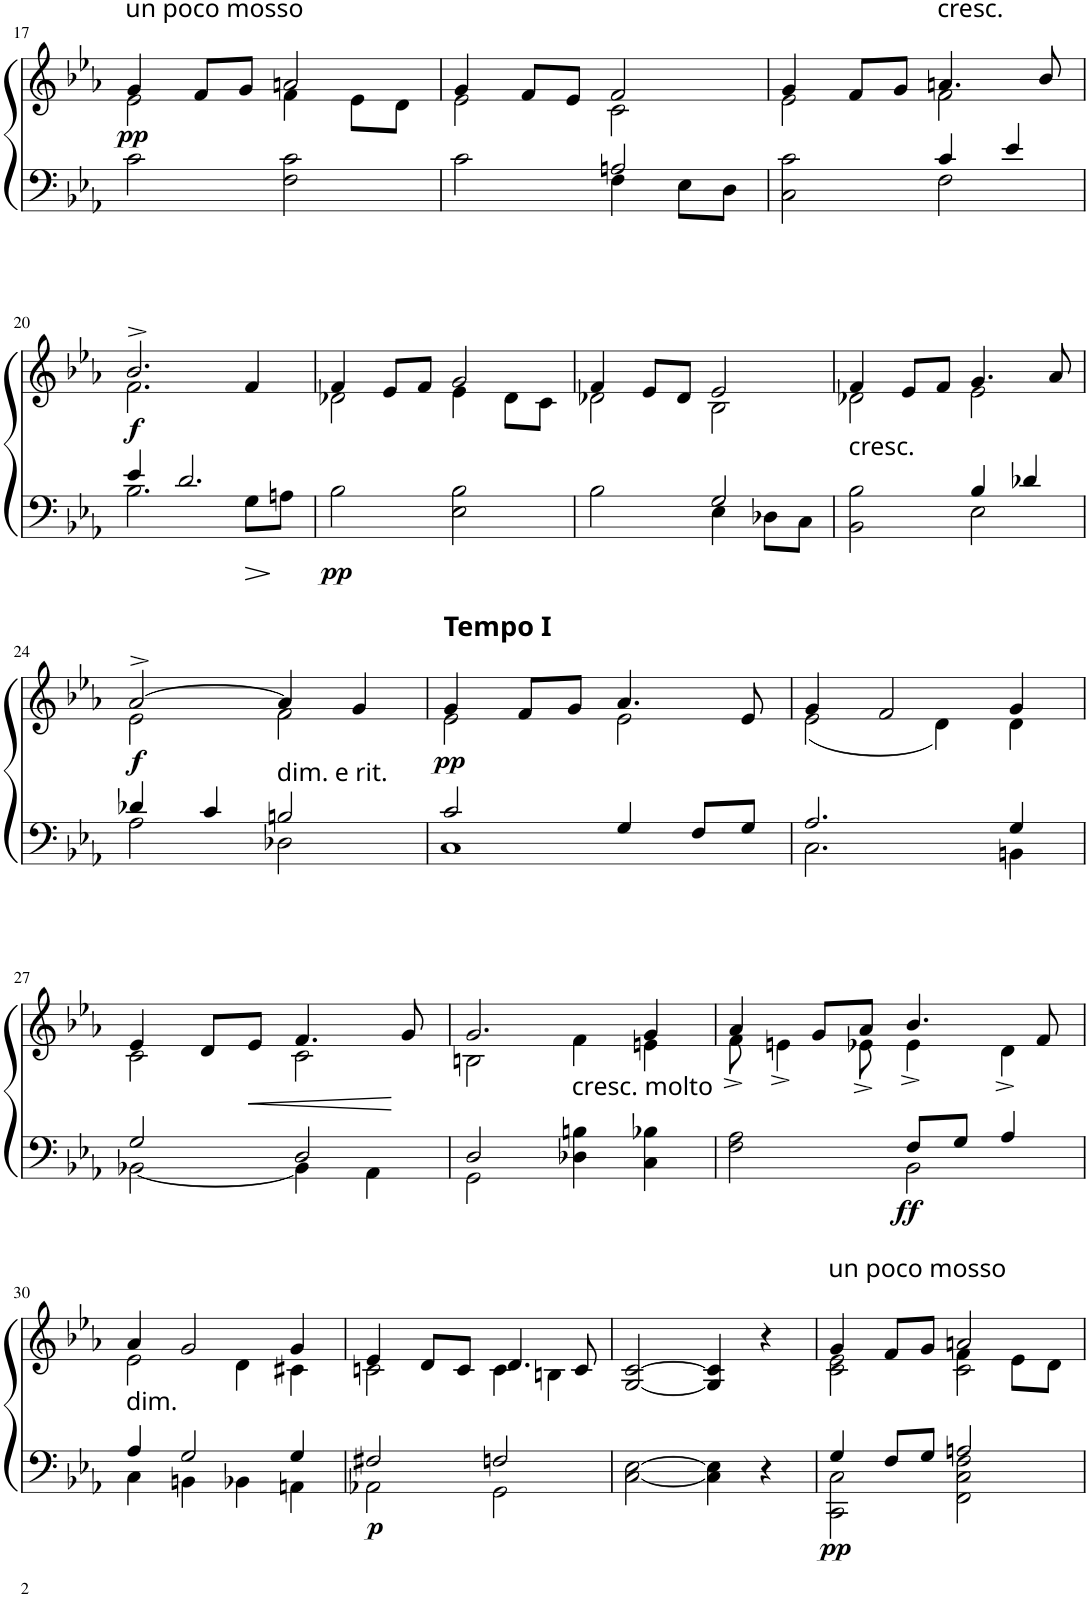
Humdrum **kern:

**kern	**kern	**dynam
*part1	*part1	*part1
*staff2	*staff1	*staff1/2
*I"Klavier	*	*
*I'Klav.	*	*
!!LO:PB:g=z
*clefF4	*clefG2	*
*k[b-e-a-]	*k[b-e-a-]	*
*E-:	*E-:	*
*M2/2	*M2/2	*
*met(c|)	*met(c|)	*
=17	=17	=17
*	*^	*
!	!LO:TX:a:t=un poco mosso	!	!
!	!	!	!LO:DY:b
2c\	4g/	2e-\	pp
.	8f/L	.	.
.	8g/J	.	.
2F\ 2c\	2an/	4f\	.
.	.	8e-\L	.
.	.	8d\J	.
=18	=18	=18	=18
*^	*	*	*
2c\	2ryy	4g/	2e-\	.
.	.	8f/L	.	.
.	.	8e-/J	.	.
2An/	4F\	2f/	2c\	.
.	8E-\L	.	.	.
.	8D\J	.	.	.
=19	=19	=19	=19	=19
2ryy	2C\ 2c\	4g/	2e-\	.
.	.	8f/L	.	.
.	.	8g/J	.	.
!	!	!LO:TX:a:t=cresc.	!	!
4c/	2F\	4.an/	2f\	.
4e-/	.	.	.	.
.	.	8b-/	.	.
!!LO:LB:g=z	!!
=20	=20	=20	=20	=20
!	!	!	!	!LO:DY:b
4e-/	2.B-\	2.b-^/	2.f\	f
2.d/	.	.	.	.
.	8G\L	4f/	4ryy	.
.	8An\J	.	.	.
=21	=21	=21	=21	=21
!	!	!	!	!LO:DY:b=2
*v	*v	*	*	*
2B-\	4f/	2d-X\	pp
.	8e-/L	.	.
.	8f/J	.	.
2E-\ 2B-\	2g/	4e-\	.
.	.	8d-\L	.
.	.	8c\J	.
=22	=22	=22	=22
*^	*	*	*
2ryy	2B-\	4f/	2d-X\	.
.	.	8e-/L	.	.
.	.	8d-/J	.	.
2G/	4E-\	2e-/	2B-\	.
.	8D-X\L	.	.	.
.	8C\J	.	.	.
=23	=23	=23	=23	=23
!LO:TX:a:t=cresc.	!	!	!	!
2ryy	2BB-\ 2B-\	4f/	2d-X\	.
.	.	8e-/L	.	.
.	.	8f/J	.	.
4B-/	2E-\	4.g/	2e-\	.
4d-X/	.	.	.	.
.	.	8a-/	.	.
!!LO:LB:g=z	!!
=24	=24	=24	=24	=24
!	!	!	!	!LO:DY:b
4d-X/	2A-\	[2a-^/	2e-\	f
4c/	.	.	.	.
!LO:TX:a:t=dim. e rit.	!	!	!	!
2Bn/	2D-X\	4a-/]	2f\	.
.	.	4g/	.	.
=25	=25	=25	=25	=25
!	!	!LO:TX:a:B:t=Tempo I	!	!
!	!	!	!	!LO:DY:b
2c/	1C	4g/	2e-\	pp
.	.	8f/L	.	.
.	.	8g/J	.	.
4G/	.	4.a-/	2e-\	.
8F/L	.	.	.	.
8G/J	.	8e-/	.	.
=26	=26	=26	=26	=26
2.A-/	2.C\	4g/	(2e-\	.
.	.	2f/	.	.
.	.	.	4d\)	.
4G/	4BBn\	4g/	4d\	.
!!LO:LB:g=z	!!
=27	=27	=27	=27	=27
2G/	[2BB-X\	4e-/	2c\	.
.	.	8d/L	.	.
!	!	!	!	!LO:HP:b
.	.	8e-/J	.	<
2D/	4BB-\]	4.f/	2c\	.
.	4AA-\	.	.	.
.	.	8g/	.	[
=28	=28	=28	=28	=28
2D/	2GG\	2.g/	2Bn\	.
!LO:TX:a:t=cresc. molto	!	!	!	!
2ryy	4D-X\ 4Bn\	.	4f\	.
.	4C\ 4B-X\	4g/	4en\	.
=29	=29	=29	=29	=29
2ryy	2F\ 2A-\	4a-/	8f^\	.
.	.	.	4en^\	.
.	.	8g/L	.	.
.	.	8a-/J	8e-X^\	.
!	!	!	!	!LO:DY:b=2
8F/L	2BB-\	4.b-/	4e-^\	ff
8G/J	.	.	.	.
4A-/	.	.	4d^\	.
.	.	8f/	.	.
!!LO:LB:g=z	!!
=30	=30	=30	=30	=30
!LO:TX:a:t=dim.	!	!	!	!
4A-/	4C\	4a-/	2e-\	.
2G/	4BBn\	2g/	.	.
.	4BB-X\	.	4d\	.
4G/	4AAn\	4g/	4c#X\	.
=31	=31	=31	=31	=31
!	!	!	!	!LO:DY:b=2
2F#X/	2AA-X\	4e-/	2cn\	p
.	.	8d/L	.	.
.	.	8c/J	.	.
2Fn/	2GG\	4.d/	4c\	.
.	.	.	4Bn\	.
.	.	8c/	.	.
*v	*v	*	*	*
*	*v	*v	*
=32	=32	=32
[2C\ [2E-\	[2G/ [2c/	.
4C\] 4E-\]	4G/] 4c/]	.
4r	4r	.
=33	=33	=33
*^	*^	*
*	*	*	*^	*
!	!	!LO:TX:a:t=un poco mosso	!	!	!
!	!	!	!	!	!LO:DY:b=2
4G/	2CC\ 2C\	4g/	2c\ 2e-\	2ryy	pp
8F/L	.	8f/L	.	.	.
8G/J	.	8g/J	.	.	.
2An/	2FF\ 2C\ 2F\	2an/	2c\	4f\	.
.	.	.	.	8e-\L	.
.	.	.	.	8d\J	.
*v	*v	*	*	*	*
*	*v	*v	*v	*
=	=	=
*-	*-	*-
